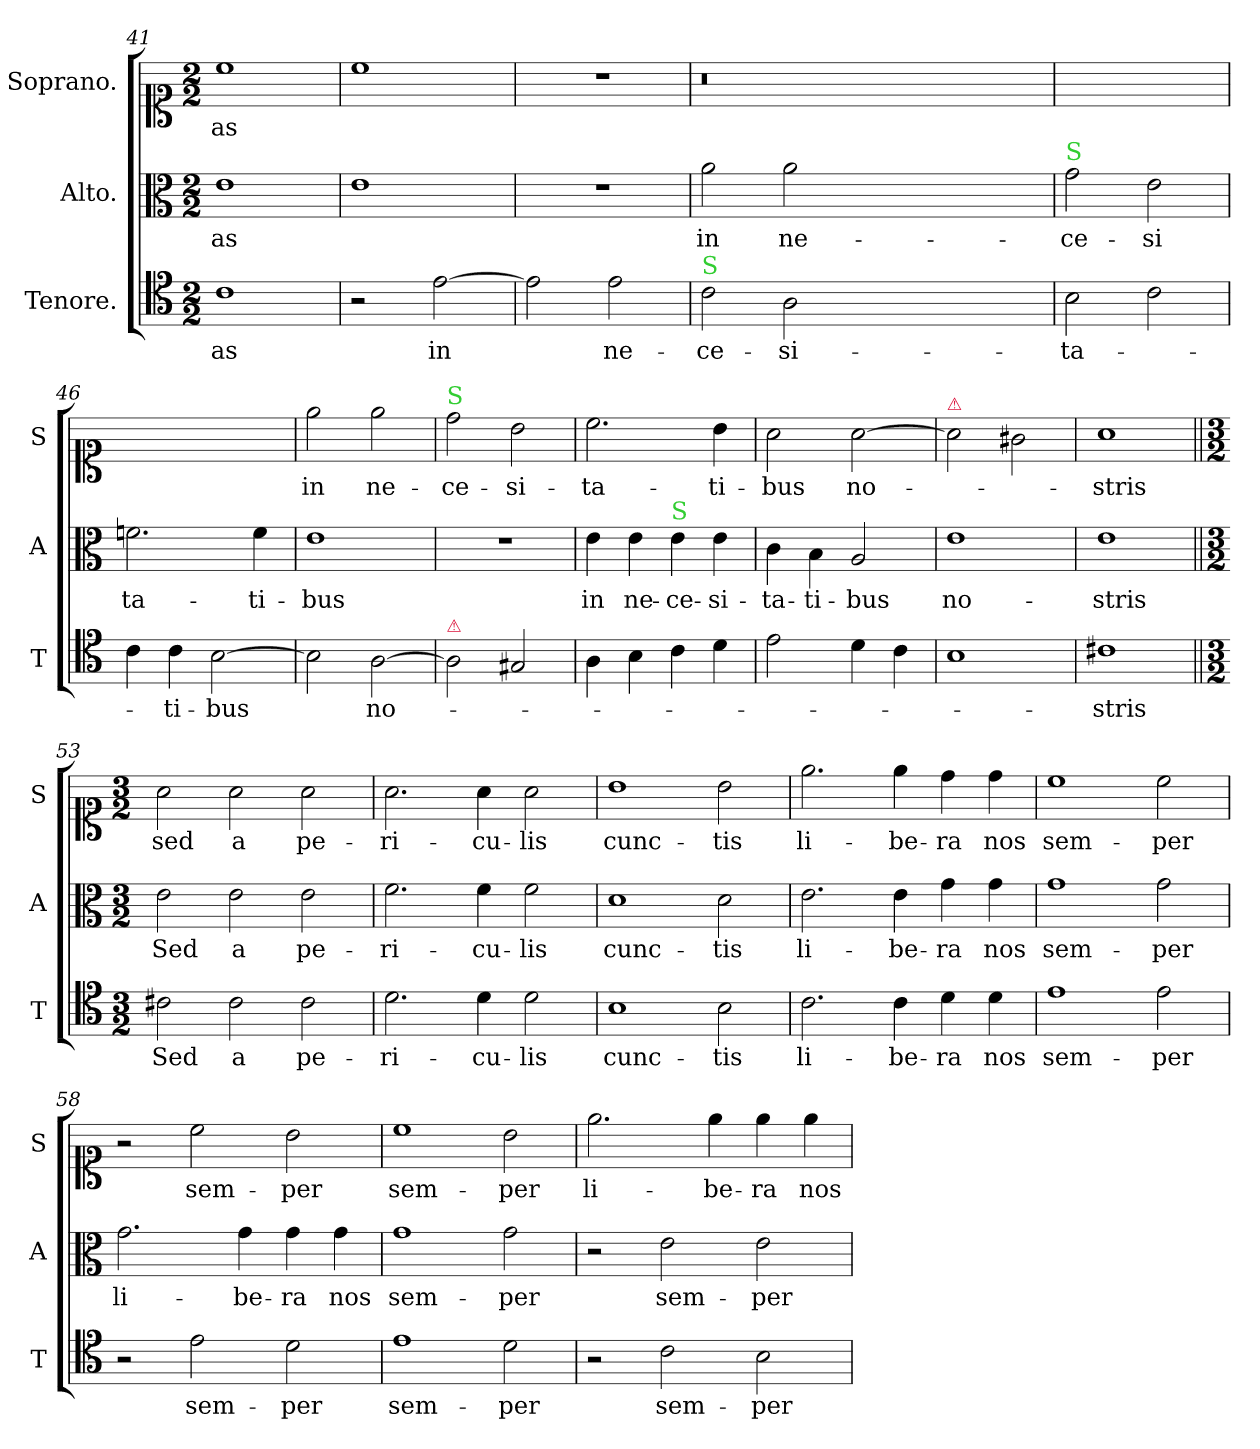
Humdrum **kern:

**kern	**text	**kern	**text	**kern	**text
*part3	*part3	*part2	*part2	*part1	*part1
*staff3	*staff3	*staff2	*staff2	*staff1	*staff1
*I"Tenore.	*	*I"Alto.	*	*I"Soprano.	*
*I'T	*	*I'A	*	*I'S	*
*clefC4	*	*clefC3	*	*clefC1	*
*k[]	*	*k[]	*	*k[]	*
*M2/2	*	*M2/2	*	*M2/2	*
=41	=41	=41	=41	=41	=41
1c	-as	1e	-as	1cc	-as
=42	=42	=42	=42	=42	=42
2r	.	1e	.	1cc	.
[2e\	in	.	.	.	.
=43	=43	=43	=43	=43	=43
2e\]	.	1r	.	1r	.
2e\	ne-	.	.	.	.
=44	=44	=44	=44	=44	=44
!LO:TX:a:color=limegreen:t=S	!	!	!	!	!
2c\	-ce-	2a\	in	0.r	.
2A\	-si-	2a\	ne-	.	.
0ryy	.	0ryy	.	.	.
=45	=45	=45	=45	=45	=45
!	!	!LO:TX:a:color=limegreen:t=S	!	!	!
2B\	-ta-	2g\	-ce-	1ryy	.
2c\	.	2e\	-si	.	.
=46	=46	=46	=46	=46	=46
4c\	.	2.fn\	ta-	1ryy	.
4c\	-ti-	.	.	.	.
[2B\	-bus	.	.	.	.
.	.	4f\	-ti-	.	.
=47	=47	=47	=47	=47	=47
2B\]	.	1e	-bus	2ee\	in
[2A\	no-	.	.	2ee\	ne-
=48	=48	=48	=48	=48	=48
!	!	!	!	!LO:TX:a:color=limegreen:t=S	!
!LO:TX:a:color=crimson:t=⚠	!	!	!	!	!
2A\]	.	1r	.	2dd\	-ce-
2G#X/	.	.	.	2b\	-si-
=49	=49	=49	=49	=49	=49
4A\	.	4e\	in	2.cc\	-ta-
4B\	.	4e\	ne-	.	.
!	!	!LO:TX:a:color=limegreen:t=S	!	!	!
4c\	.	4e\	-ce-	.	.
4d\	.	4e\	-si-	4b\	-ti-
=50	=50	=50	=50	=50	=50
2e\	.	4c\	-ta-	2a\	-bus
.	.	4B\	-ti-	.	.
4d\	.	2A/	-bus	[2a\	no-
4c\	.	.	.	.	.
=51	=51	=51	=51	=51	=51
!	!	!	!	!LO:TX:a:color=crimson:t=⚠	!
1B	.	1e	no-	2a\]	.
.	.	.	.	2g#X\	.
=52	=52	=52	=52	=52	=52
1c#X	-stris	1e	-stris	1a	-stris
=53||	=53||	=53||	=53||	=53||	=53||
*M3/2	*	*M3/2	*	*M3/2	*
2c#X\	Sed	2e\	Sed	2a\	sed
2c#\	a	2e\	a	2a\	a
2c#\	pe-	2e\	pe-	2a\	pe-
=54	=54	=54	=54	=54	=54
2.d\	-ri-	2.f\	-ri-	2.a\	-ri-
4d\	-cu-	4f\	-cu-	4a\	-cu-
2d\	-lis	2f\	-lis	2a\	-lis
=55	=55	=55	=55	=55	=55
1B	cunc-	1d	cunc-	1b	cunc-
2B\	-tis	2d\	-tis	2b\	-tis
=56	=56	=56	=56	=56	=56
2.c\	li-	2.e\	li-	2.ee\	li-
4c\	-be-	4e\	-be-	4ee\	-be-
4d\	-ra	4g\	-ra	4dd\	-ra
4d\	nos	4g\	nos	4dd\	nos
=57	=57	=57	=57	=57	=57
1e	sem-	1g	sem-	1cc	sem-
2e\	-per	2g\	-per	2cc\	-per
=58	=58	=58	=58	=58	=58
2r	.	2.g\	li-	2r	.
2e\	sem-	.	.	2cc\	sem-
.	.	4g\	-be-	.	.
2d\	-per	4g\	-ra	2b\	-per
.	.	4g\	nos	.	.
=59	=59	=59	=59	=59	=59
1e	sem-	1g	sem-	1cc	sem-
2d\	-per	2g\	-per	2b\	-per
=60	=60	=60	=60	=60	=60
2r	.	2r	.	2.ee\	li-
2c\	sem-	2e\	sem-	.	.
.	.	.	.	4ee\	-be-
2B\	-per	2e\	-per	4ee\	-ra
.	.	.	.	4ee\	nos
=	=	=	=	=	=
*-	*-	*-	*-	*-	*-
